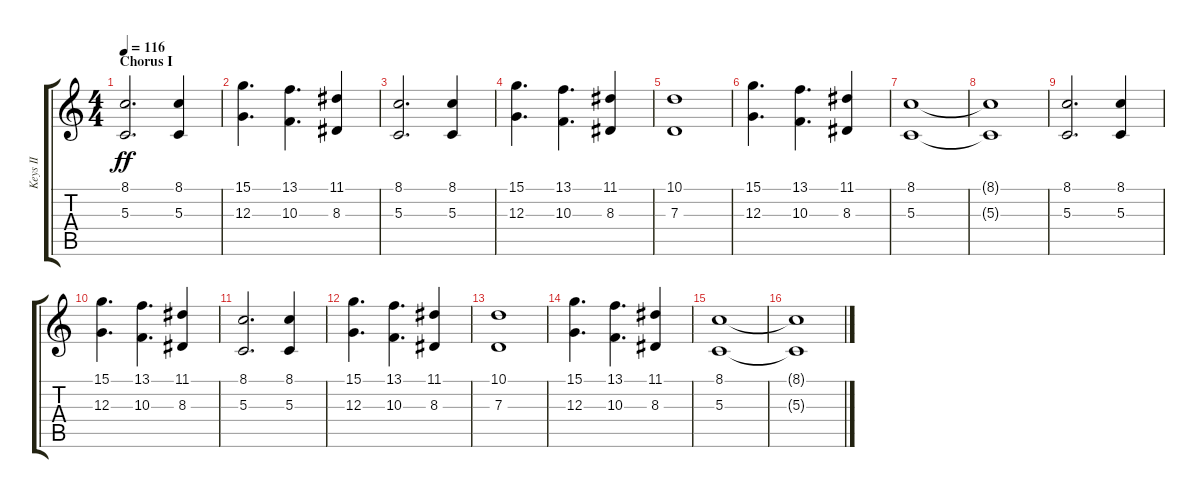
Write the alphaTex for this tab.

\track ("Keys II" "Keys II") {instrument pad2warm}
\staff {score tabs}
\tuning (E4 B3 G3 D3 A2 E2) {hide}
\ts (4 4)
\section ("" "Chorus I")
\tempo 116
\clef g2
\ks c
(8.1 5.3).2{d dy ff} (8.1 5.3).4 |
(15.1 12.3).4{d} (13.1 10.3).4{d} (11.1 8.3).4 |
(8.1 5.3).2{d} (8.1 5.3).4 |
(15.1 12.3).4{d} (13.1 10.3).4{d} (11.1 8.3).4 |
(10.1 7.3).1 |
(15.1 12.3).4{d} (13.1 10.3).4{d} (11.1 8.3).4 |
(8.1 5.3).1 |
(8.1{t} 5.3{t}).1 |
(8.1 5.3).2{d} (8.1 5.3).4 |
(15.1 12.3).4{d} (13.1 10.3).4{d} (11.1 8.3).4 |
(8.1 5.3).2{d} (8.1 5.3).4 |
(15.1 12.3).4{d} (13.1 10.3).4{d} (11.1 8.3).4 |
(10.1 7.3).1 |
(15.1 12.3).4{d} (13.1 10.3).4{d} (11.1 8.3).4 |
(8.1 5.3).1 |
(8.1{t} 5.3{t}).1
